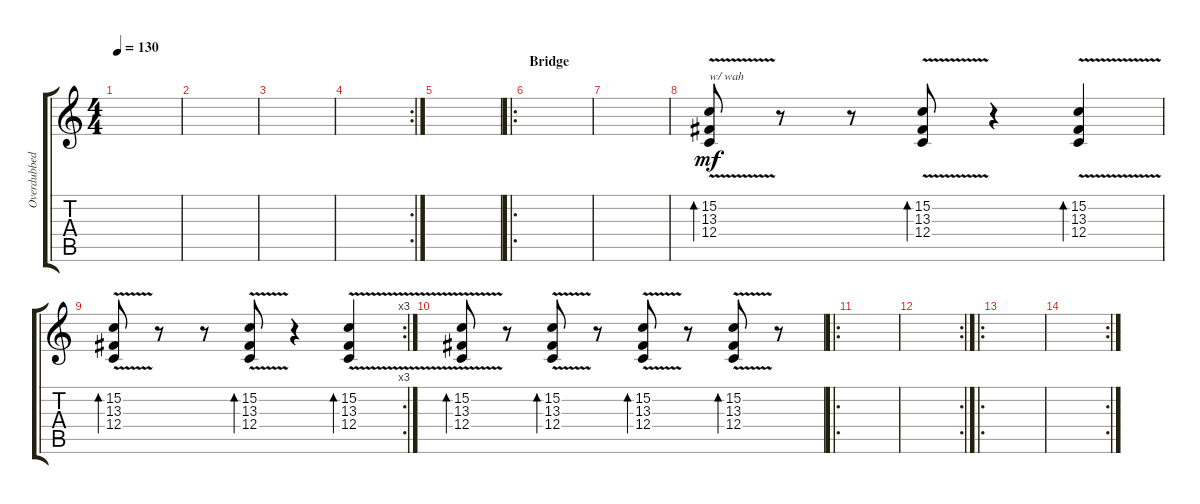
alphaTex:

\track ("Overdubbed Stuff" "Overdubbed") {instrument acousticgrandpiano}
\staff {score tabs}
\tuning (D4 A3 F3 C3 G2 C2) {hide}
\ts (4 4)
\tempo 130
\clef g2
\ks c
|
|
|
\rc 2
|
|
\ro
\section ("" "Bridge")
|
|
(15.2{v} 13.3{v} 12.4{v}).8{bd 480 txt "w/ wah" dy mf instrument distortionguitar} r.8 r.8 (15.2{v} 13.3{v} 12.4{v}).8{bd 480} r.4 (15.2{v} 13.3{v} 12.4{v}).4{bd 480} |
\rc 3
(15.2{v} 13.3{v} 12.4{v}).8{bd 480} r.8 r.8 (15.2{v} 13.3{v} 12.4{v}).8{bd 480} r.4 (15.2{v} 13.3{v} 12.4{v}).4{bd 480} |
(15.2{v} 13.3{v} 12.4{v}).8{bd 480} r.8 (15.2{v} 13.3{v} 12.4{v}).8{bd 480} r.8 (15.2{v} 13.3{v} 12.4{v}).8{bd 480} r.8 (15.2{v} 13.3{v} 12.4{v}).8{bd 480} r.8 |
\ro
|
\rc 2
|
\ro
|
\rc 2
